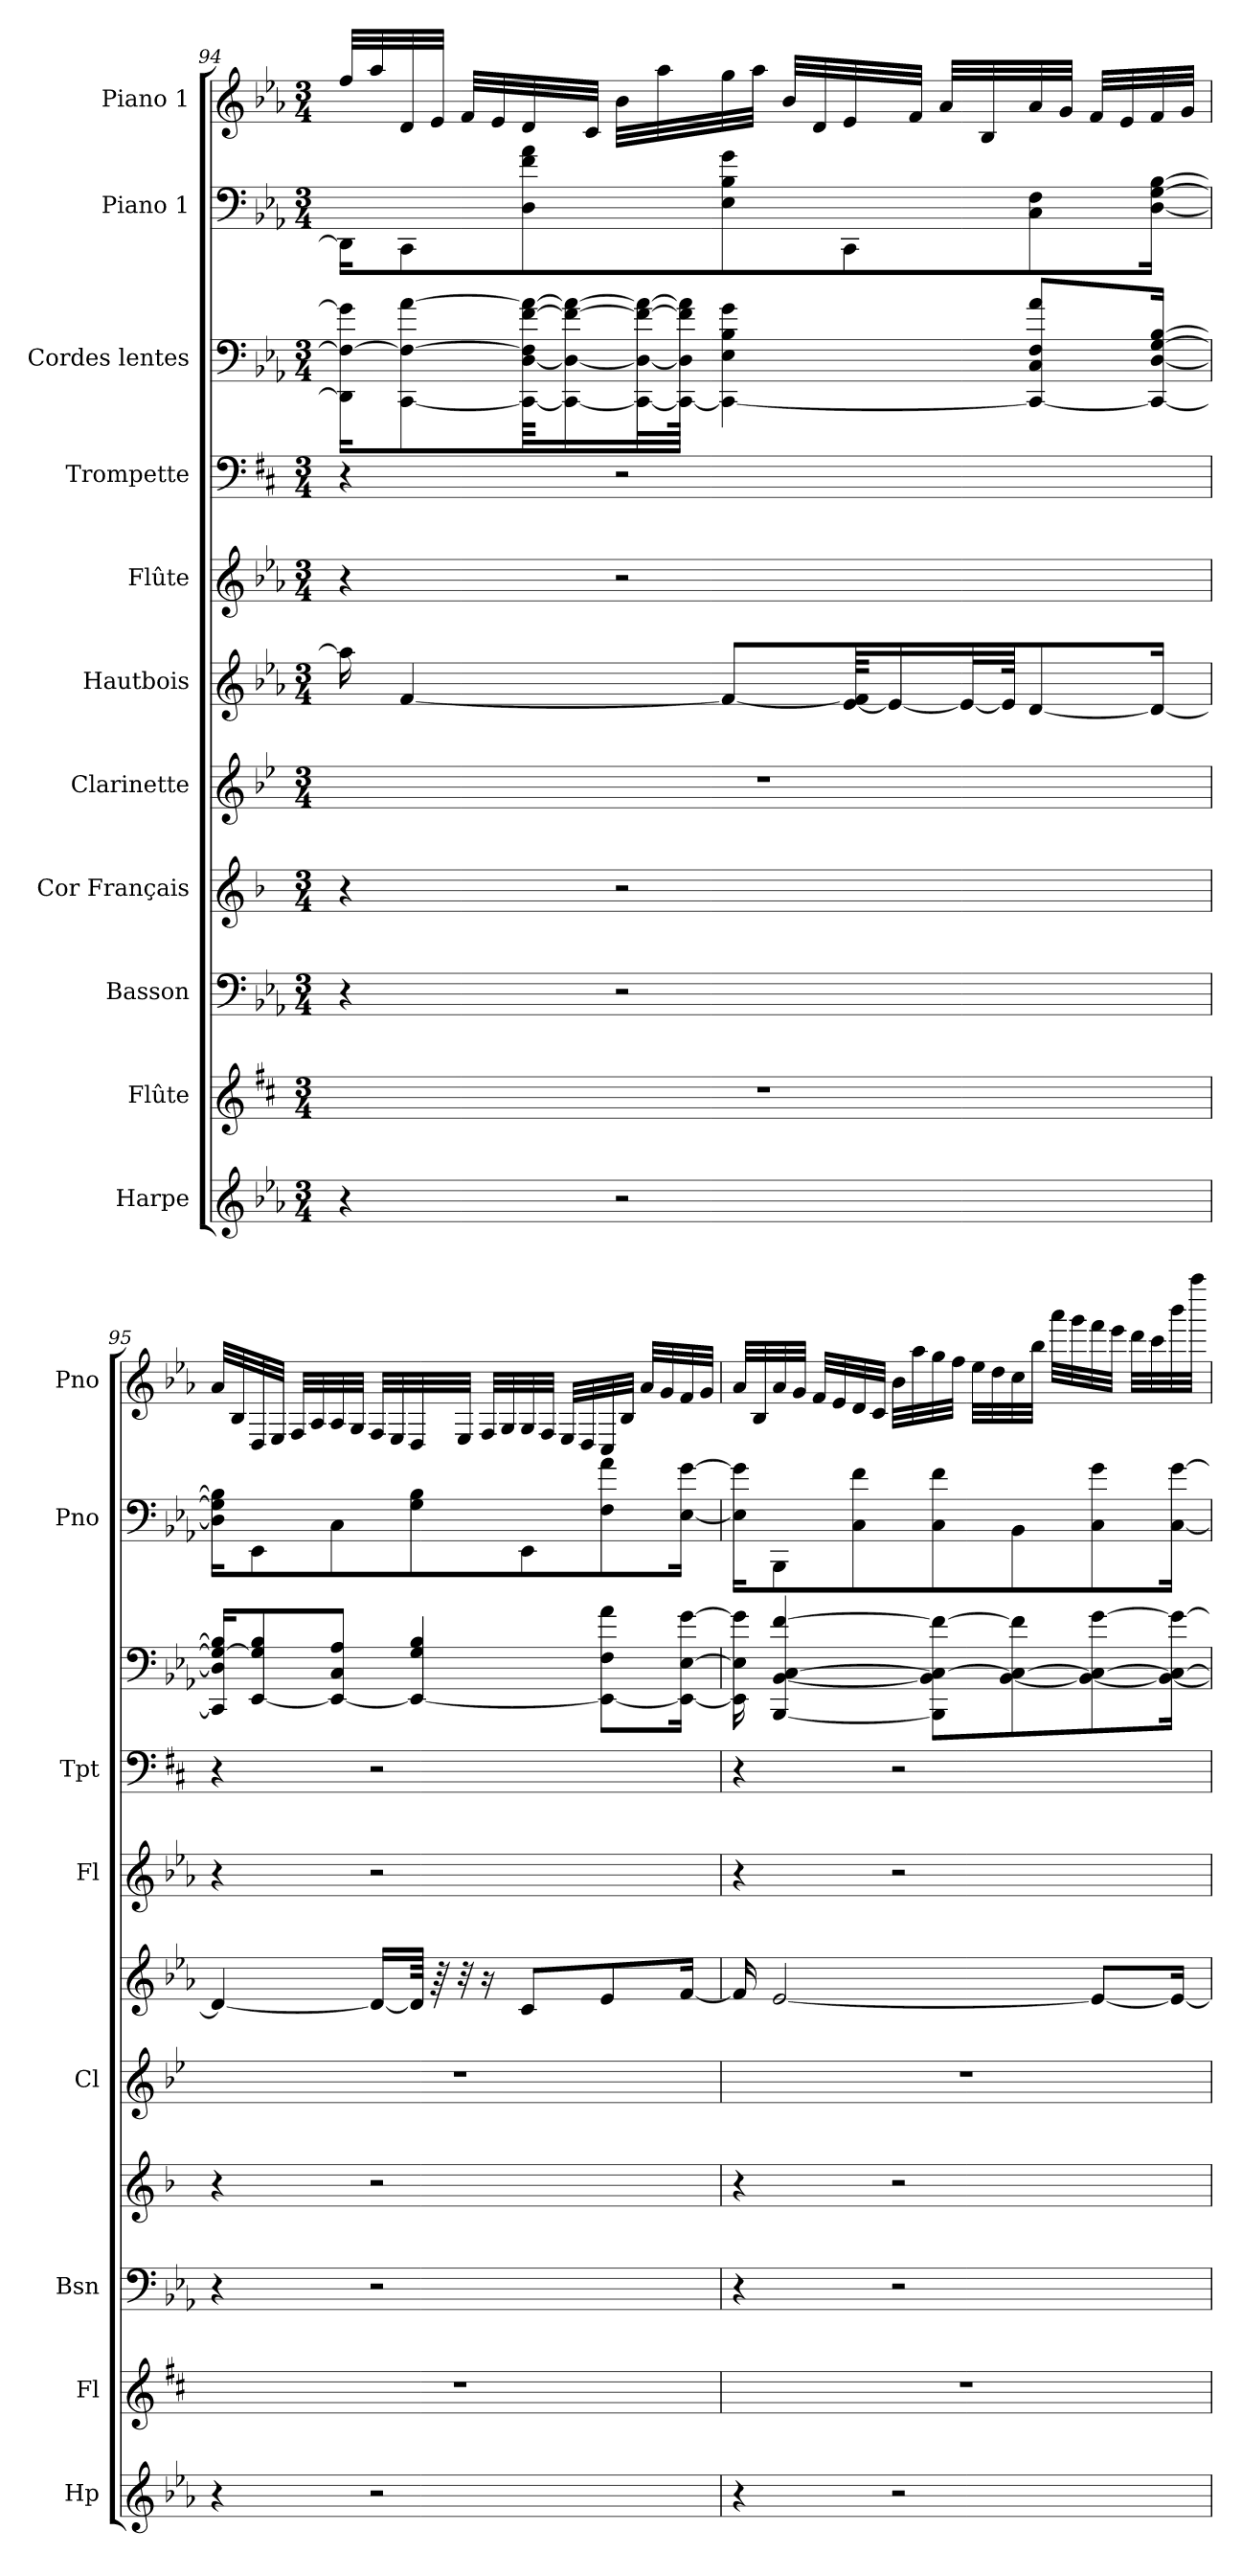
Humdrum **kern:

**kern	**kern	**kern	**kern	**kern	**kern	**kern	**kern	**kern	**kern	**kern
*part11	*part10	*part9	*part8	*part7	*part6	*part5	*part4	*part3	*part2	*part1
*staff11	*staff10	*staff9	*staff8	*staff7	*staff6	*staff5	*staff4	*staff3	*staff2	*staff1
*I"Harpe	*I"Flûte	*I"Basson	*I"Cor Français	*I"Clarinette	*I"Hautbois	*I"Flûte	*I"Trompette	*I"Cordes lentes	*I"Piano 1	*I"Piano 1
*I'Hp	*I'Fl	*I'Bsn	*	*I'Cl	*	*I'Fl	*I'Tpt	*	*I'Pno	*I'Pno
!!LO:PB:g=z
*clefG2	*clefG2	*clefF4	*clefG2	*clefG2	*clefG2	*clefG2	*clefF4	*clefF4	*clefF4	*clefG2
*	*	*	*ITrd4c7	*ITrd1c2	*	*	*ITrd1c2	*	*	*
*k[b-e-a-]	*k[f#c#]	*k[b-e-a-]	*k[b-e-]	*k[b-e-a-d-]	*k[b-e-a-]	*k[b-e-a-]	*k[]	*k[b-e-a-]	*k[b-e-a-]	*k[b-e-a-]
*E-:	*D:	*E-:	*B-:	*A-:	*E-:	*E-:	*C:	*E-:	*E-:	*E-:
*M3/4	*M3/4	*M3/4	*M3/4	*M3/4	*M3/4	*M3/4	*M3/4	*M3/4	*M3/4	*M3/4
=94	=94	=94	=94	=94	=94	=94	=94	=94	=94	=94
4r	2.r	4r	4r	2.r	16aa-\]	4r	4r	16DD\] 16F\_ 16g\]KL	16DD\KL]	32ff/LLL
.	.	.	.	.	.	.	.	.	.	32aa-/
.	.	.	.	.	[4f/	.	.	[8CC\ 8F\_ [8a-\	8CC\	32d/
.	.	.	.	.	.	.	.	.	.	32e-/JJJ
.	.	.	.	.	.	.	.	.	.	32f/LLL
.	.	.	.	.	.	.	.	.	.	32e-/
.	.	.	.	.	.	.	.	64CC\_ [64D\ 64F\] [64f\ 64a-\_KKL	8D\ 8f\ 8a-\	32d/
.	.	.	.	.	.	.	.	16CC\_ 16D\_ 16f\_ 16a-\_	.	.
.	.	.	.	.	.	.	.	.	.	32c/JJJ
2r	.	2r	2r	.	.	2r	2r	.	.	32b-\LLL
.	.	.	.	.	.	.	.	32CC\_ 32D\_ 32f\_ 32a-\_L	.	.
.	.	.	.	.	.	.	.	.	.	32aa-\
.	.	.	.	.	.	.	.	64CC\_ 64D\] 64f\] 64a-\]JJJk	.	.
.	.	.	.	.	8f/L_	.	.	4CC\_ 4E-\ 4B-\ 4g\	8E-\ 8B-\ 8g\	32gg\
.	.	.	.	.	.	.	.	.	.	32aa-\JJJ
.	.	.	.	.	.	.	.	.	.	32b-/LLL
.	.	.	.	.	.	.	.	.	.	32d/
.	.	.	.	.	[64e-/ 64f/]KKL	.	.	.	8CC\	32e-/
.	.	.	.	.	16e-/_	.	.	.	.	.
.	.	.	.	.	.	.	.	.	.	32f/JJJ
.	.	.	.	.	.	.	.	.	.	32a-/LLL
.	.	.	.	.	32e-/L_	.	.	.	.	.
.	.	.	.	.	.	.	.	.	.	32B-/
.	.	.	.	.	64e-/JJK]	.	.	.	.	.
.	.	.	.	.	[8d/	.	.	8CC/_ 8C/ 8F/ 8a-/L	8C\ 8F\	32a-/
.	.	.	.	.	.	.	.	.	.	32g/JJJ
.	.	.	.	.	.	.	.	.	.	32f/LLL
.	.	.	.	.	.	.	.	.	.	32e-/
.	.	.	.	.	16d/Jk_	.	.	16CC/_ [16D/ [16G/ [16B-/Jk	[16D\ [16G\ [16B-\Jk	32f/
.	.	.	.	.	.	.	.	.	.	32g/JJJ
!!LO:PB:g=z
=95	=95	=95	=95	=95	=95	=95	=95	=95	=95	=95
4r	2.r	4r	4r	2.r	4d/_	4r	4r	16CC/] 16D/] 16G/_ 16B-/]KL	16D\] 16G\] 16B-\]KL	32a-/LLL
.	.	.	.	.	.	.	.	.	.	32B-/
.	.	.	.	.	.	.	.	[8EE-/ 8G/] 8B-/	8EE-\	32D/
.	.	.	.	.	.	.	.	.	.	32E-/JJJ
.	.	.	.	.	.	.	.	.	.	32F/LLL
.	.	.	.	.	.	.	.	.	.	32A-/
.	.	.	.	.	.	.	.	8EE-/_ 8C/ 8A-/J	8C\	32A-/
.	.	.	.	.	.	.	.	.	.	32G/JJJ
2r	.	2r	2r	.	16d/LL_	2r	2r	.	.	32F/LLL
.	.	.	.	.	.	.	.	.	.	32E-/
.	.	.	.	.	64d/JJkk]	.	.	4EE-/_ 4G/ 4B-/	8G\ 8B-\	32D/
.	.	.	.	.	64r	.	.	.	.	.
.	.	.	.	.	32r	.	.	.	.	32E-/JJJ
.	.	.	.	.	16r	.	.	.	.	32F/LLL
.	.	.	.	.	.	.	.	.	.	32G/
.	.	.	.	.	8c/L	.	.	.	8EE-\	32G/
.	.	.	.	.	.	.	.	.	.	32F/JJJ
.	.	.	.	.	.	.	.	.	.	32E-/LLL
.	.	.	.	.	.	.	.	.	.	32D/
.	.	.	.	.	8e-/	.	.	8EE-\_ 8F\ 8a-\L	8F\ 8a-\	32C/
.	.	.	.	.	.	.	.	.	.	32B-/JJJ
.	.	.	.	.	.	.	.	.	.	32a-/LLL
.	.	.	.	.	.	.	.	.	.	32g/
.	.	.	.	.	[16f/Jk	.	.	16EE-\_ [16E-\ [16g\Jk	[16E-\ [16g\Jk	32f/
.	.	.	.	.	.	.	.	.	.	32g/JJJ
!!LO:PB:g=z
=96	=96	=96	=96	=96	=96	=96	=96	=96	=96	=96
4r	2.r	4r	4r	2.r	16f/]	4r	4r	16EE-\] 16E-\] 16g\]	16E-\] 16g\]KL	32a-/LLL
.	.	.	.	.	.	.	.	.	.	32B-/
.	.	.	.	.	[2e-/	.	.	[4BBB-/ [4BB-/ [4C/ [4f/	8BBB-\	32a-/
.	.	.	.	.	.	.	.	.	.	32g/JJJ
.	.	.	.	.	.	.	.	.	.	32f/LLL
.	.	.	.	.	.	.	.	.	.	32e-/
.	.	.	.	.	.	.	.	.	8C\ 8f\	32d/
.	.	.	.	.	.	.	.	.	.	32c/JJJ
2r	.	2r	2r	.	.	2r	2r	.	.	32b-\LLL
.	.	.	.	.	.	.	.	.	.	32aa-\
.	.	.	.	.	.	.	.	8BBB-\] 8BB-\] 8C\_ 8f\_L	8C\ 8f\	32gg\
.	.	.	.	.	.	.	.	.	.	32ff\JJJ
.	.	.	.	.	.	.	.	.	.	32ee-\LLL
.	.	.	.	.	.	.	.	.	.	32dd\
.	.	.	.	.	.	.	.	[8BB-\ 8C\_ 8f\]	8BB-\	32cc\
.	.	.	.	.	.	.	.	.	.	32bb-\JJJ
.	.	.	.	.	.	.	.	.	.	32aaa-\LLL
.	.	.	.	.	.	.	.	.	.	32ggg\
.	.	.	.	.	8e-/L_	.	.	8BB-\_ 8C\_ [8g\	8C\ 8g\	32fff\
.	.	.	.	.	.	.	.	.	.	32eee-\JJJ
.	.	.	.	.	.	.	.	.	.	32ddd\LLL
.	.	.	.	.	.	.	.	.	.	32ccc\
.	.	.	.	.	16e-/Jk_	.	.	16BB-\_ 16C\_ 16g\_Jk	[16C\ [16g\Jk	32bbb-\
.	.	.	.	.	.	.	.	.	.	32aaaa-\JJJ
=	=	=	=	=	=	=	=	=	=	=
*-	*-	*-	*-	*-	*-	*-	*-	*-	*-	*-
